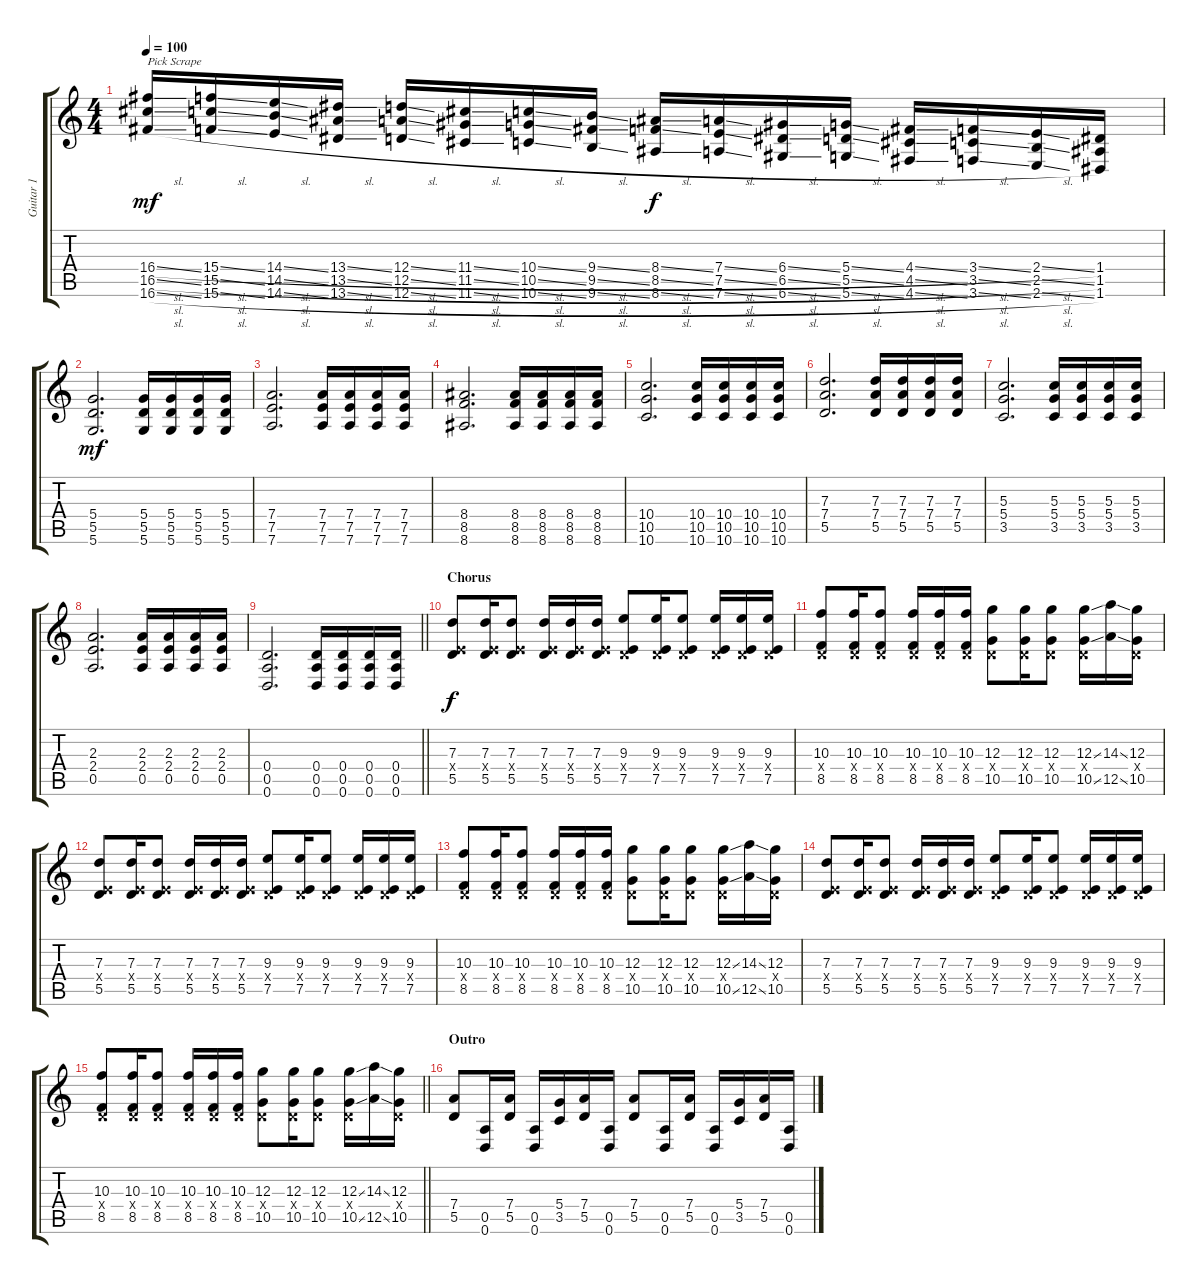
\track ("Guitar 1" "Guitar 1") {instrument distortionguitar}
\staff {score tabs}
\tuning (E4 B3 G3 D3 A2 D2) {hide}
\ts (4 4)
\tempo 100
\clef g2
\ks c
(16.4{sl} 16.5{sl} 16.6{sl}).16{txt "Pick Scrape" dy mf} (15.4{sl} 15.5{sl} 15.6{sl}).16 (14.4{sl} 14.5{sl} 14.6{sl}).16 (13.4{sl} 13.5{sl} 13.6{sl}).16 (12.4{sl} 12.5{sl} 12.6{sl}).16 (11.4{sl} 11.5{sl} 11.6{sl}).16 (10.4{sl} 10.5{sl} 10.6{sl}).16 (9.4{sl} 9.5{sl} 9.6{sl}).16 (8.4{sl} 8.5{sl} 8.6{sl}).16{dy f} (7.4{sl} 7.5{sl} 7.6{sl}).16 (6.4{sl} 6.5{sl} 6.6{sl}).16 (5.4{sl} 5.5{sl} 5.6{sl}).16 (4.4{sl} 4.5{sl} 4.6{sl}).16 (3.4{sl} 3.5{sl} 3.6{sl}).16 (2.4{sl} 2.5{sl} 2.6{sl}).16 (1.4 1.5 1.6).16 |
(5.4 5.5 5.6).2{d dy mf} (5.4 5.5 5.6).16 (5.4 5.5 5.6).16 (5.4 5.5 5.6).16 (5.4 5.5 5.6).16 |
(7.4 7.5 7.6).2{d} (7.4 7.5 7.6).16 (7.4 7.5 7.6).16 (7.4 7.5 7.6).16 (7.4 7.5 7.6).16 |
(8.4 8.5 8.6).2{d} (8.4 8.5 8.6).16 (8.4 8.5 8.6).16 (8.4 8.5 8.6).16 (8.4 8.5 8.6).16 |
(10.4 10.5 10.6).2{d} (10.4 10.5 10.6).16 (10.4 10.5 10.6).16 (10.4 10.5 10.6).16 (10.4 10.5 10.6).16 |
(7.3 7.4 5.5).2{d} (7.3 7.4 5.5).16 (7.3 7.4 5.5).16 (7.3 7.4 5.5).16 (7.3 7.4 5.5).16 |
(5.3 5.4 3.5).2{d} (5.3 5.4 3.5).16 (5.3 5.4 3.5).16 (5.3 5.4 3.5).16 (5.3 5.4 3.5).16 |
(2.3 2.4 0.5).2{d} (2.3 2.4 0.5).16 (2.3 2.4 0.5).16 (2.3 2.4 0.5).16 (2.3 2.4 0.5).16 |
\barLineRight lightlight
(0.4 0.5 0.6).2{d} (0.4 0.5 0.6).16 (0.4 0.5 0.6).16 (0.4 0.5 0.6).16 (0.4 0.5 0.6).16 |
\section ("" "Chorus")
(7.3 2.4{x} 5.5).8{dy f} (7.3 2.4{x} 5.5).16 (7.3 2.4{x} 5.5).8 (7.3 2.4{x} 5.5).16 (7.3 2.4{x} 5.5).16 (7.3 2.4{x} 5.5).16 (9.3 0.4{x} 7.5).8 (9.3 0.4{x} 7.5).16 (9.3 0.4{x} 7.5).8 (9.3 0.4{x} 7.5).16 (9.3 0.4{x} 7.5).16 (9.3 0.4{x} 7.5).16 |
(10.3 0.4{x} 8.5).8 (10.3 0.4{x} 8.5).16 (10.3 0.4{x} 8.5).8 (10.3 0.4{x} 8.5).16 (10.3 0.4{x} 8.5).16 (10.3 0.4{x} 8.5).16 (12.3 0.4{x} 10.5).8 (12.3 0.4{x} 10.5).16 (12.3 0.4{x} 10.5).8 (12.3{ss} 0.4{x} 10.5{ss}).16 (14.3{ss} 12.5{ss}).16 (12.3 0.4{x} 10.5).16 |
(7.3 2.4{x} 5.5).8 (7.3 2.4{x} 5.5).16 (7.3 2.4{x} 5.5).8 (7.3 2.4{x} 5.5).16 (7.3 2.4{x} 5.5).16 (7.3 2.4{x} 5.5).16 (9.3 0.4{x} 7.5).8 (9.3 0.4{x} 7.5).16 (9.3 0.4{x} 7.5).8 (9.3 0.4{x} 7.5).16 (9.3 0.4{x} 7.5).16 (9.3 0.4{x} 7.5).16 |
(10.3 0.4{x} 8.5).8 (10.3 0.4{x} 8.5).16 (10.3 0.4{x} 8.5).8 (10.3 0.4{x} 8.5).16 (10.3 0.4{x} 8.5).16 (10.3 0.4{x} 8.5).16 (12.3 0.4{x} 10.5).8 (12.3 0.4{x} 10.5).16 (12.3 0.4{x} 10.5).8 (12.3{ss} 0.4{x} 10.5{ss}).16 (14.3{ss} 12.5{ss}).16 (12.3 0.4{x} 10.5).16 |
(7.3 2.4{x} 5.5).8 (7.3 2.4{x} 5.5).16 (7.3 2.4{x} 5.5).8 (7.3 2.4{x} 5.5).16 (7.3 2.4{x} 5.5).16 (7.3 2.4{x} 5.5).16 (9.3 0.4{x} 7.5).8 (9.3 0.4{x} 7.5).16 (9.3 0.4{x} 7.5).8 (9.3 0.4{x} 7.5).16 (9.3 0.4{x} 7.5).16 (9.3 0.4{x} 7.5).16 |
\barLineRight lightlight
(10.3 0.4{x} 8.5).8 (10.3 0.4{x} 8.5).16 (10.3 0.4{x} 8.5).8 (10.3 0.4{x} 8.5).16 (10.3 0.4{x} 8.5).16 (10.3 0.4{x} 8.5).16 (12.3 0.4{x} 10.5).8 (12.3 0.4{x} 10.5).16 (12.3 0.4{x} 10.5).8 (12.3{ss} 0.4{x} 10.5{ss}).16 (14.3{ss} 12.5{ss}).16 (12.3 0.4{x} 10.5).16 |
\section ("" "Outro")
(7.4 5.5).8 (0.5 0.6).16 (7.4 5.5).16 (0.5 0.6).16 (5.4 3.5).16 (7.4 5.5).16 (0.5 0.6).16 (7.4 5.5).8 (0.5 0.6).16 (7.4 5.5).16 (0.5 0.6).16 (5.4 3.5).16 (7.4 5.5).16 (0.5 0.6).16
